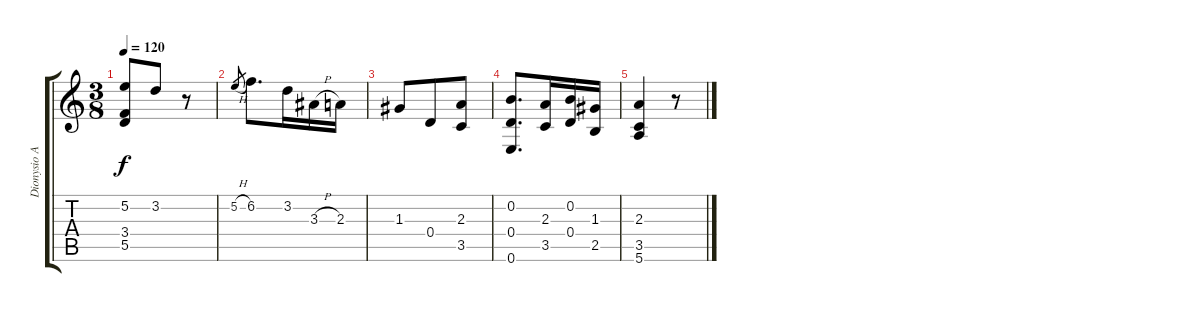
\track ("Dionysio Aguado" "Dionysio A") {instrument acousticguitarnylon}
\staff {score tabs}
\tuning (E4 B3 G3 D3 A2 E2) {hide}
\ts (3 8)
\tempo 120
\clef g2
\ks c
(5.2 3.4 5.5).8{dy f} 3.2.8 r.8 |
5.2{h}.8{gr} 6.2.8{d} 3.2.16 3.3{h}.16 2.3.16 |
1.3.8 0.4.8 (2.3 3.5).8 |
(0.2 0.4 0.6).8{d} (2.3 3.5).16 (0.2 0.4).16 (1.3 2.5).16 |
(2.3 3.5 5.6).4 r.8
